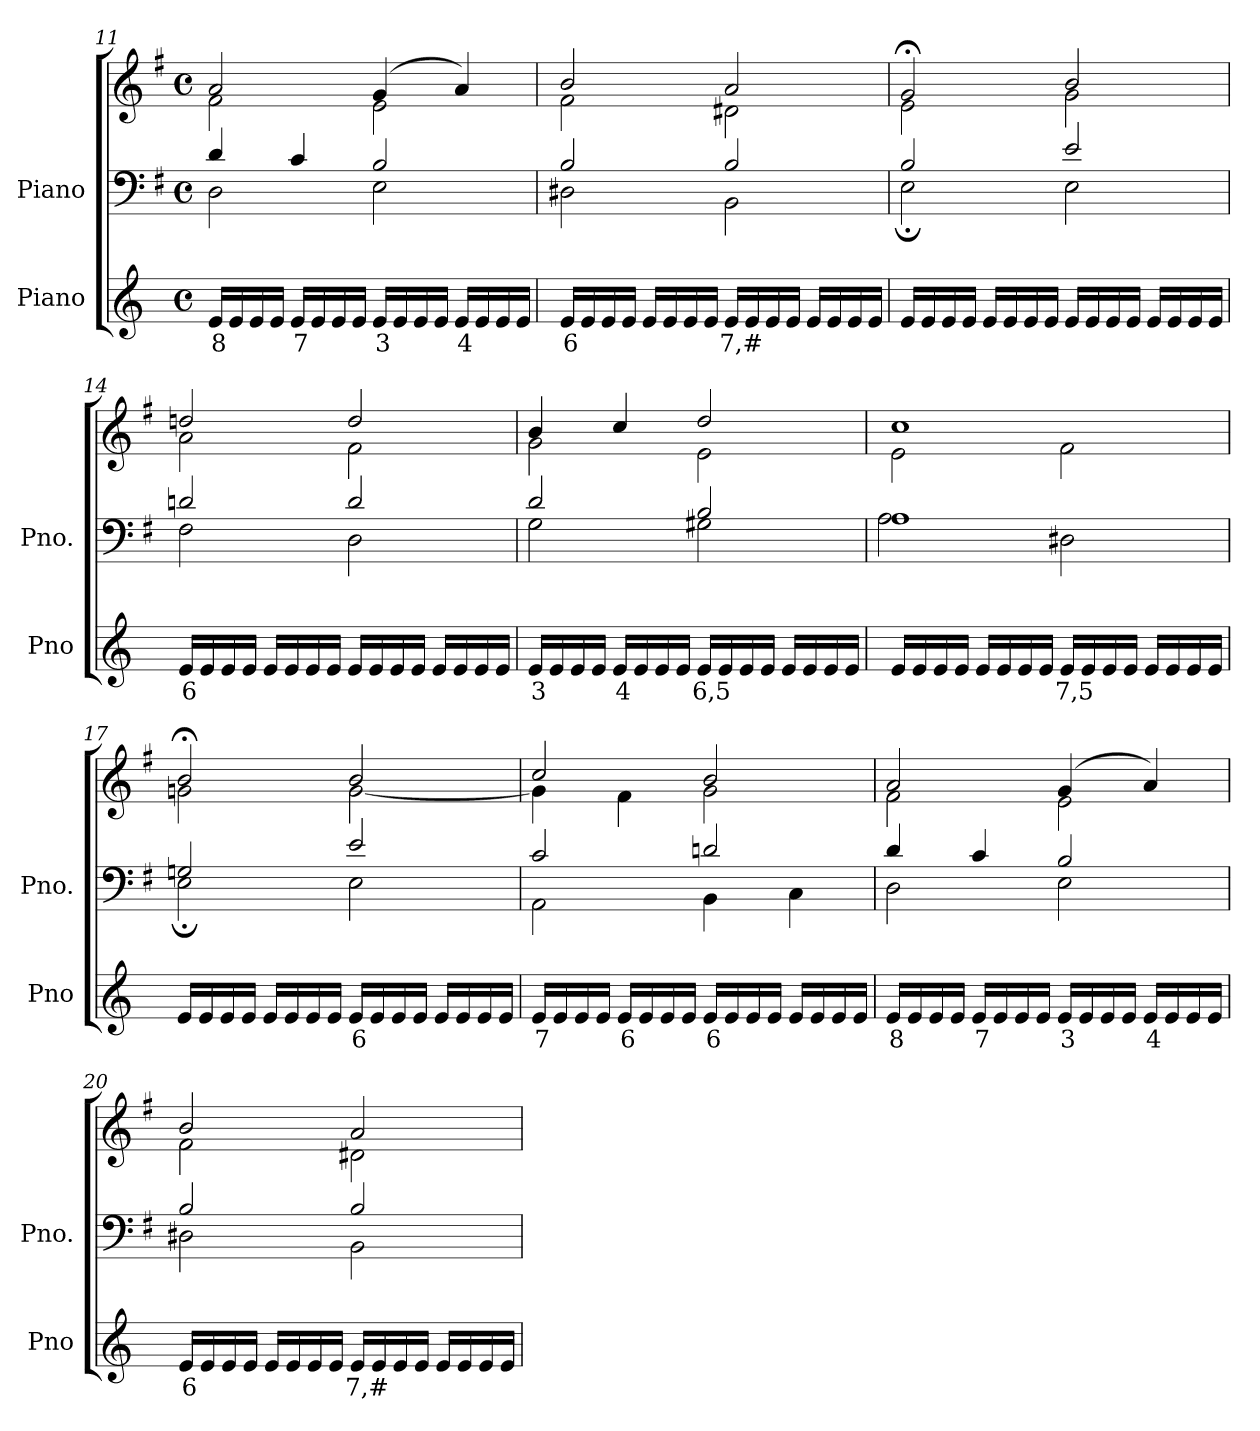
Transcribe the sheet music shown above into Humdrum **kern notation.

**kern	**text	**kern	**kern
*part2	*part2	*part1	*part1
*staff3	*staff3	*staff2	*staff1
*I"Piano	*	*I"Piano	*
*I'Pno	*	*I'Pno.	*
*clefG2	*	*clefF4	*clefG2
*k[]	*	*k[f#]	*k[f#]
*M4/4	*	*M4/4	*M4/4
*met(c)	*	*met(c)	*met(c)
=11	=11	=11	=11
!	!LO:LY:b	!	!
*	*	*^	*^
16e/LL	8	4d/	2D\	2a/	2f#\
16e/	.	.	.	.	.
16e/	.	.	.	.	.
16e/JJ	.	.	.	.	.
!	!LO:LY:b	!	!	!	!
16e/LL	7	4c/	.	.	.
16e/	.	.	.	.	.
16e/	.	.	.	.	.
16e/JJ	.	.	.	.	.
!	!LO:LY:b	!	!	!	!
16e/LL	3	2B/	2E\	(>4g/	2e\
16e/	.	.	.	.	.
16e/	.	.	.	.	.
16e/JJ	.	.	.	.	.
!	!LO:LY:b	!	!	!	!
16e/LL	4	.	.	4a/)	.
16e/	.	.	.	.	.
16e/	.	.	.	.	.
16e/JJ	.	.	.	.	.
=12	=12	=12	=12	=12	=12
!	!LO:LY:b	!	!	!	!
16e/LL	6	2B/	2D#X\	2b/	2f#\
16e/	.	.	.	.	.
16e/	.	.	.	.	.
16e/JJ	.	.	.	.	.
16e/LL	.	.	.	.	.
16e/	.	.	.	.	.
16e/	.	.	.	.	.
16e/JJ	.	.	.	.	.
!	!LO:LY:b	!	!	!	!
16e/LL	7,#	2B/	2BB\	2a/	2d#X\
16e/	.	.	.	.	.
16e/	.	.	.	.	.
16e/JJ	.	.	.	.	.
16e/LL	.	.	.	.	.
16e/	.	.	.	.	.
16e/	.	.	.	.	.
16e/JJ	.	.	.	.	.
=13	=13	=13	=13	=13	=13
16e/LL	.	2B/	2E;\	2g;</	2e\
16e/	.	.	.	.	.
16e/	.	.	.	.	.
16e/JJ	.	.	.	.	.
16e/LL	.	.	.	.	.
16e/	.	.	.	.	.
16e/	.	.	.	.	.
16e/JJ	.	.	.	.	.
16e/LL	.	2e/	2E\	2b/	2g\
16e/	.	.	.	.	.
16e/	.	.	.	.	.
16e/JJ	.	.	.	.	.
16e/LL	.	.	.	.	.
16e/	.	.	.	.	.
16e/	.	.	.	.	.
16e/JJ	.	.	.	.	.
=14	=14	=14	=14	=14	=14
!	!LO:LY:b	!	!	!	!
16e/LL	6	2dn/	2F#\	2ddn/	2a\
16e/	.	.	.	.	.
16e/	.	.	.	.	.
16e/JJ	.	.	.	.	.
16e/LL	.	.	.	.	.
16e/	.	.	.	.	.
16e/	.	.	.	.	.
16e/JJ	.	.	.	.	.
16e/LL	.	2d/	2D\	2dd/	2f#\
16e/	.	.	.	.	.
16e/	.	.	.	.	.
16e/JJ	.	.	.	.	.
16e/LL	.	.	.	.	.
16e/	.	.	.	.	.
16e/	.	.	.	.	.
16e/JJ	.	.	.	.	.
=15	=15	=15	=15	=15	=15
!	!LO:LY:b	!	!	!	!
16e/LL	3	2d/	2G\	4b/	2g\
16e/	.	.	.	.	.
16e/	.	.	.	.	.
16e/JJ	.	.	.	.	.
!	!LO:LY:b	!	!	!	!
16e/LL	4	.	.	4cc/	.
16e/	.	.	.	.	.
16e/	.	.	.	.	.
16e/JJ	.	.	.	.	.
!	!LO:LY:b	!	!	!	!
16e/LL	6,5	2B/	2G#X\	2dd/	2e\
16e/	.	.	.	.	.
16e/	.	.	.	.	.
16e/JJ	.	.	.	.	.
16e/LL	.	.	.	.	.
16e/	.	.	.	.	.
16e/	.	.	.	.	.
16e/JJ	.	.	.	.	.
=16	=16	=16	=16	=16	=16
16e/LL	.	1A	2A\	1cc	2e\
16e/	.	.	.	.	.
16e/	.	.	.	.	.
16e/JJ	.	.	.	.	.
16e/LL	.	.	.	.	.
16e/	.	.	.	.	.
16e/	.	.	.	.	.
16e/JJ	.	.	.	.	.
!	!LO:LY:b	!	!	!	!
16e/LL	7,5	.	2D#X\	.	2f#\
16e/	.	.	.	.	.
16e/	.	.	.	.	.
16e/JJ	.	.	.	.	.
16e/LL	.	.	.	.	.
16e/	.	.	.	.	.
16e/	.	.	.	.	.
16e/JJ	.	.	.	.	.
=17	=17	=17	=17	=17	=17
16e/LL	.	2Gn/	2E;\	2b;</	2gn\
16e/	.	.	.	.	.
16e/	.	.	.	.	.
16e/JJ	.	.	.	.	.
16e/LL	.	.	.	.	.
16e/	.	.	.	.	.
16e/	.	.	.	.	.
16e/JJ	.	.	.	.	.
!	!LO:LY:b	!	!	!	!
16e/LL	6	2e/	2E\	2b/	[2g\
16e/	.	.	.	.	.
16e/	.	.	.	.	.
16e/JJ	.	.	.	.	.
16e/LL	.	.	.	.	.
16e/	.	.	.	.	.
16e/	.	.	.	.	.
16e/JJ	.	.	.	.	.
=18	=18	=18	=18	=18	=18
!	!LO:LY:b	!	!	!	!
16e/LL	7	2c/	2AA\	2cc/	4g\]
16e/	.	.	.	.	.
16e/	.	.	.	.	.
16e/JJ	.	.	.	.	.
!	!LO:LY:b	!	!	!	!
16e/LL	6	.	.	.	4f#\
16e/	.	.	.	.	.
16e/	.	.	.	.	.
16e/JJ	.	.	.	.	.
!	!LO:LY:b	!	!	!	!
16e/LL	6	2dn/	4BB\	2b/	2g\
16e/	.	.	.	.	.
16e/	.	.	.	.	.
16e/JJ	.	.	.	.	.
!	!LO:LY:b	!	!	!	!
16e/LL	_	.	4C\	.	.
16e/	.	.	.	.	.
16e/	.	.	.	.	.
16e/JJ	.	.	.	.	.
=19	=19	=19	=19	=19	=19
!	!LO:LY:b	!	!	!	!
16e/LL	8	4d/	2D\	2a/	2f#\
16e/	.	.	.	.	.
16e/	.	.	.	.	.
16e/JJ	.	.	.	.	.
!	!LO:LY:b	!	!	!	!
16e/LL	7	4c/	.	.	.
16e/	.	.	.	.	.
16e/	.	.	.	.	.
16e/JJ	.	.	.	.	.
!	!LO:LY:b	!	!	!	!
16e/LL	3	2B/	2E\	(>4g/	2e\
16e/	.	.	.	.	.
16e/	.	.	.	.	.
16e/JJ	.	.	.	.	.
!	!LO:LY:b	!	!	!	!
16e/LL	4	.	.	4a/)	.
16e/	.	.	.	.	.
16e/	.	.	.	.	.
16e/JJ	.	.	.	.	.
=20	=20	=20	=20	=20	=20
!	!LO:LY:b	!	!	!	!
16e/LL	6	2B/	2D#X\	2b/	2f#\
16e/	.	.	.	.	.
16e/	.	.	.	.	.
16e/JJ	.	.	.	.	.
16e/LL	.	.	.	.	.
16e/	.	.	.	.	.
16e/	.	.	.	.	.
16e/JJ	.	.	.	.	.
!	!LO:LY:b	!	!	!	!
16e/LL	7,#	2B/	2BB\	2a/	2d#X\
16e/	.	.	.	.	.
16e/	.	.	.	.	.
16e/JJ	.	.	.	.	.
16e/LL	.	.	.	.	.
16e/	.	.	.	.	.
16e/	.	.	.	.	.
16e/JJ	.	.	.	.	.
*	*	*v	*v	*	*
*	*	*	*v	*v
=	=	=	=
*-	*-	*-	*-
